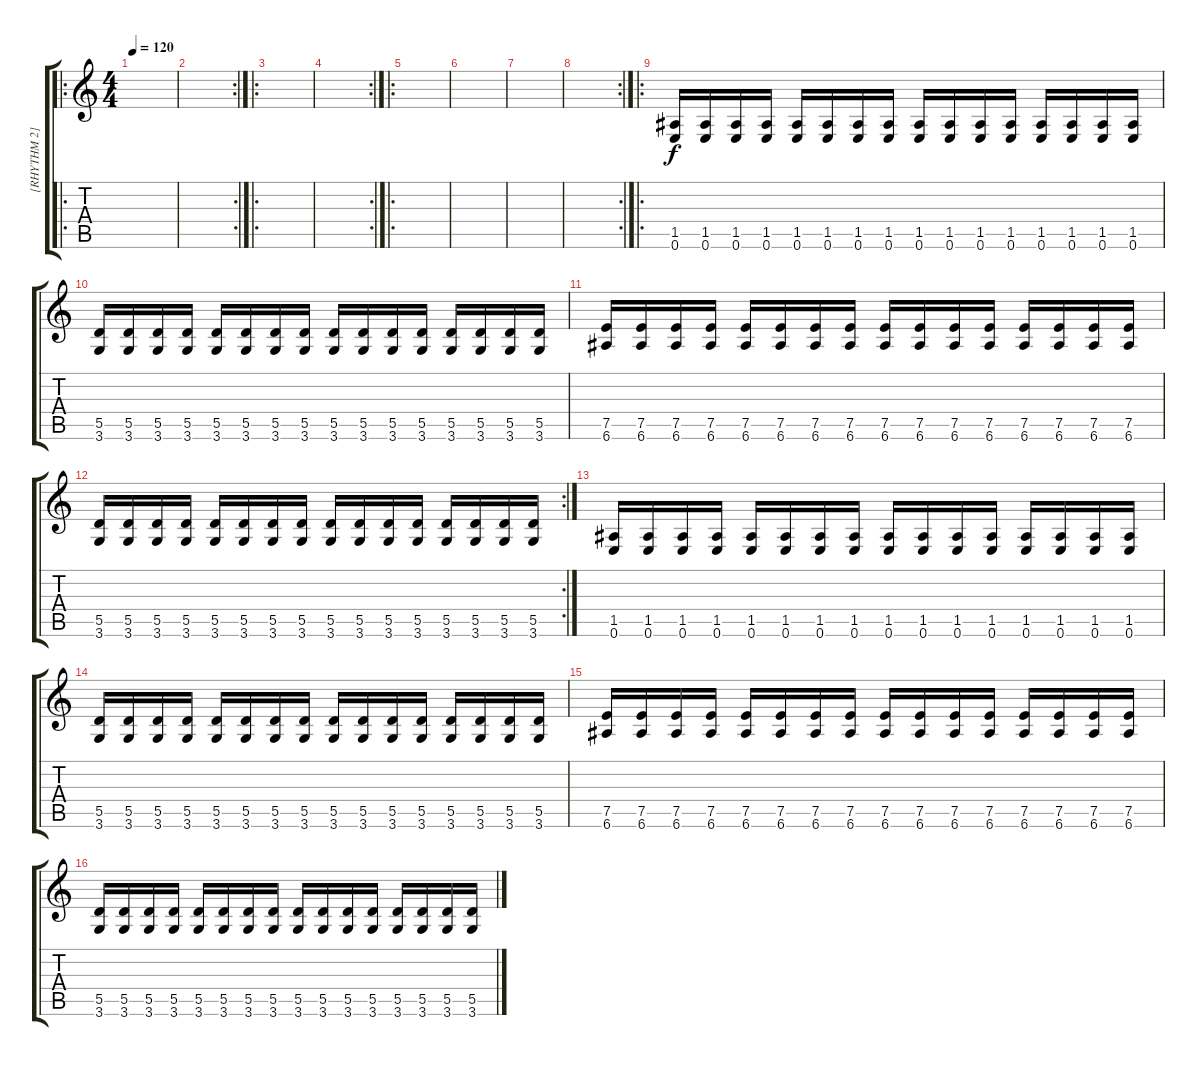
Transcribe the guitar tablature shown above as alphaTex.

\track ("[RHYTHM 2]" "[RHYTHM 2]") {instrument electricguitarmuted}
\staff {score tabs}
\tuning (E4 B3 G3 D3 A2 E2) {hide}
\ro
\ts (4 4)
\tempo 120
\clef g2
\ks c
|
\rc 2
|
\ro
|
\rc 2
|
\ro
|
|
|
\rc 2
|
\ro
(1.5 0.6).16 (1.5 0.6).16 (1.5 0.6).16 (1.5 0.6).16 (1.5 0.6).16 (1.5 0.6).16 (1.5 0.6).16 (1.5 0.6).16 (1.5 0.6).16 (1.5 0.6).16 (1.5 0.6).16 (1.5 0.6).16 (1.5 0.6).16 (1.5 0.6).16 (1.5 0.6).16 (1.5 0.6).16 |
(5.5 3.6).16 (5.5 3.6).16 (5.5 3.6).16 (5.5 3.6).16 (5.5 3.6).16 (5.5 3.6).16 (5.5 3.6).16 (5.5 3.6).16 (5.5 3.6).16 (5.5 3.6).16 (5.5 3.6).16 (5.5 3.6).16 (5.5 3.6).16 (5.5 3.6).16 (5.5 3.6).16 (5.5 3.6).16 |
(7.5 6.6).16 (7.5 6.6).16 (7.5 6.6).16 (7.5 6.6).16 (7.5 6.6).16 (7.5 6.6).16 (7.5 6.6).16 (7.5 6.6).16 (7.5 6.6).16 (7.5 6.6).16 (7.5 6.6).16 (7.5 6.6).16 (7.5 6.6).16 (7.5 6.6).16 (7.5 6.6).16 (7.5 6.6).16 |
\rc 2
(5.5 3.6).16 (5.5 3.6).16 (5.5 3.6).16 (5.5 3.6).16 (5.5 3.6).16 (5.5 3.6).16 (5.5 3.6).16 (5.5 3.6).16 (5.5 3.6).16 (5.5 3.6).16 (5.5 3.6).16 (5.5 3.6).16 (5.5 3.6).16 (5.5 3.6).16 (5.5 3.6).16 (5.5 3.6).16 |
(1.5 0.6).16 (1.5 0.6).16 (1.5 0.6).16 (1.5 0.6).16 (1.5 0.6).16 (1.5 0.6).16 (1.5 0.6).16 (1.5 0.6).16 (1.5 0.6).16 (1.5 0.6).16 (1.5 0.6).16 (1.5 0.6).16 (1.5 0.6).16 (1.5 0.6).16 (1.5 0.6).16 (1.5 0.6).16 |
(5.5 3.6).16 (5.5 3.6).16 (5.5 3.6).16 (5.5 3.6).16 (5.5 3.6).16 (5.5 3.6).16 (5.5 3.6).16 (5.5 3.6).16 (5.5 3.6).16 (5.5 3.6).16 (5.5 3.6).16 (5.5 3.6).16 (5.5 3.6).16 (5.5 3.6).16 (5.5 3.6).16 (5.5 3.6).16 |
(7.5 6.6).16 (7.5 6.6).16 (7.5 6.6).16 (7.5 6.6).16 (7.5 6.6).16 (7.5 6.6).16 (7.5 6.6).16 (7.5 6.6).16 (7.5 6.6).16 (7.5 6.6).16 (7.5 6.6).16 (7.5 6.6).16 (7.5 6.6).16 (7.5 6.6).16 (7.5 6.6).16 (7.5 6.6).16 |
(5.5 3.6).16 (5.5 3.6).16 (5.5 3.6).16 (5.5 3.6).16 (5.5 3.6).16 (5.5 3.6).16 (5.5 3.6).16 (5.5 3.6).16 (5.5 3.6).16 (5.5 3.6).16 (5.5 3.6).16 (5.5 3.6).16 (5.5 3.6).16 (5.5 3.6).16 (5.5 3.6).16 (5.5 3.6).16
